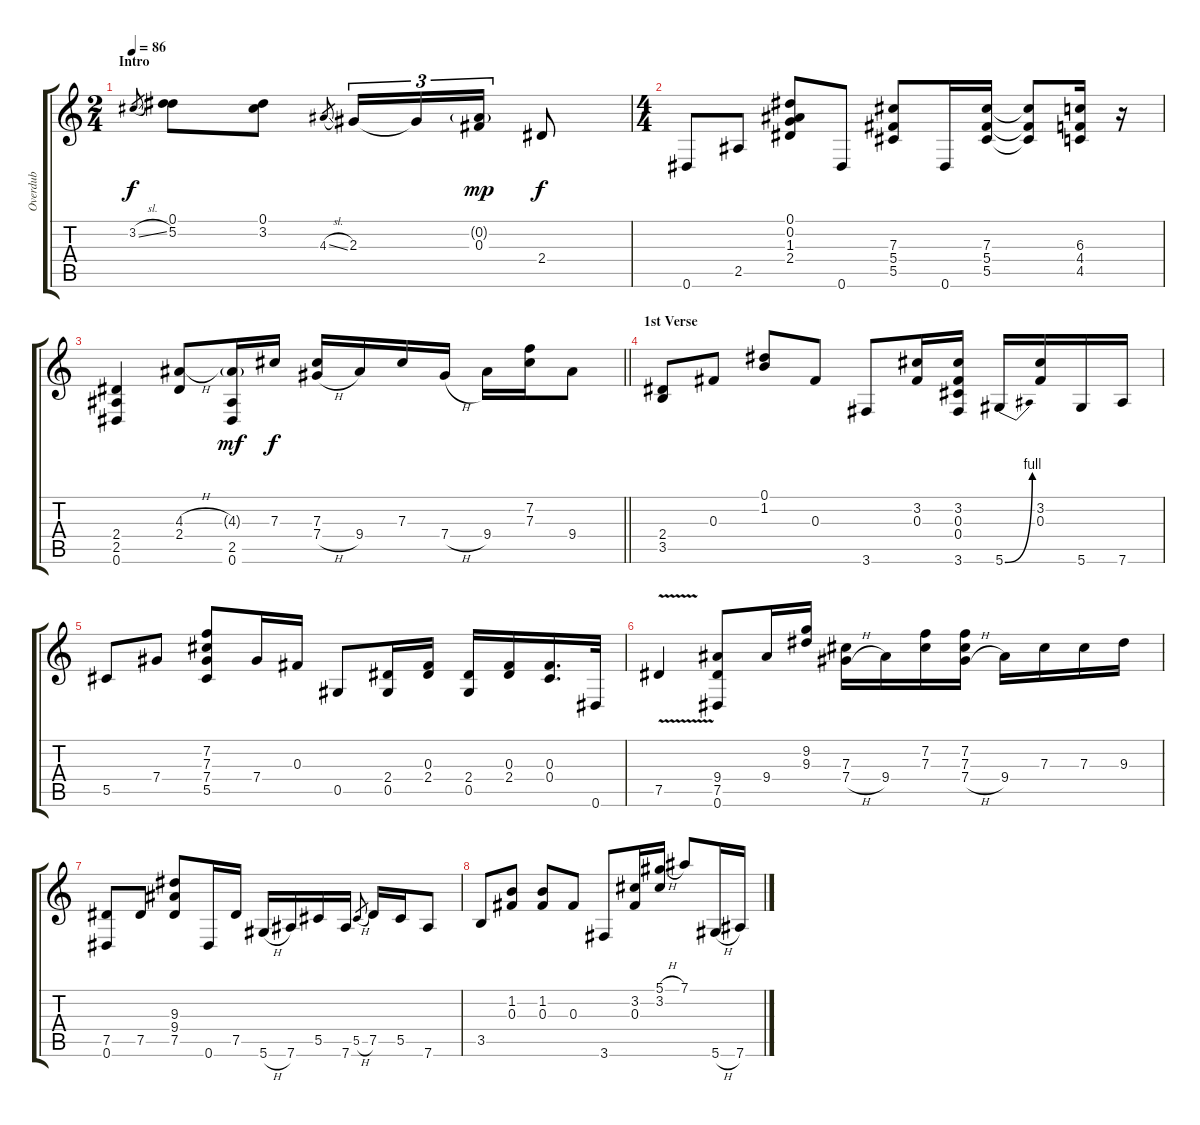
\track ("Overdub" "Overdub") {instrument fretlessbass}
\staff {score tabs}
\tuning (Eb4 Bb3 Gb3 Db3 Ab2 Eb2) {hide}
\ts (2 4)
\section ("" "Intro")
\tempo 86
\clef g2
\ks c
3.2{sl}.8{gr dy f instrument fretlessbass} (0.1 5.2).8 (0.1 3.2).8 4.3{sl}.8{gr} 2.3.16{tu (3 2)} 2.3{t}.16{tu (3 2)} (0.2{g} 0.3).16{tu (3 2) dy mp} 2.4.8{dy f} |
\ts (4 4)
0.6.8 2.5.8 (0.1 0.2 1.3 2.4).8 0.6.8 (7.3 5.4 5.5).8 0.6.16 (7.3 5.4 5.5).16 (7.3{t} 5.4{t} 5.5{t}).8 (6.3 4.4 4.5).16 r.16 |
\barLineRight lightlight
(2.4 2.5 0.6).4 (4.3{h} 2.4).8 (4.3{g} 2.5 0.6).16{dy mf} 7.3.16{dy f} (7.3 7.4{h}).16 9.4.16 7.3.16 7.4{h}.16 9.4.16 (7.2 7.3).16 9.4.8 |
\section ("" "1st Verse")
(2.4 3.5).8 0.3.8 (0.1 1.2).8 0.3.8 3.6.8 (3.2 0.3).16 (3.2 0.3 0.4 3.6).16 5.6{be (bend 0 0 60 4)}.16 (3.2 0.3).16 5.6.16 7.6.16 |
5.5.8 7.4.8 (7.2 7.3 7.4 5.5).8 7.4.16 0.3.16 0.5.8 (2.4 0.5).16 (0.3 2.4).16 (2.4 0.5).16 (0.3 2.4).16 (0.3 0.4).16{d} 0.6.32 |
7.5{v}.4 (9.4 7.5 0.6).8 9.4.16 (9.2 9.3).16 (7.3 7.4{h}).16 9.4.16 (7.2 7.3).16 (7.2 7.3 7.4{h}).16 9.4.16 7.3.16 7.3.16 9.3.16 |
(7.5 0.6).8 7.5.8 (9.3 9.4 7.5).8 0.6.16 7.5.16 5.6{h}.16 7.6.16 5.5.16 7.6.16 5.5{h}.8{gr} 7.5.16 5.5.16 7.6.8 |
3.5.8 (1.2 0.3).8 (1.2 0.3).8 0.3.8 3.6.8 (3.2 0.3).16 (5.1{h} 3.2).16 7.1.8 5.6{h}.16 7.6.16
